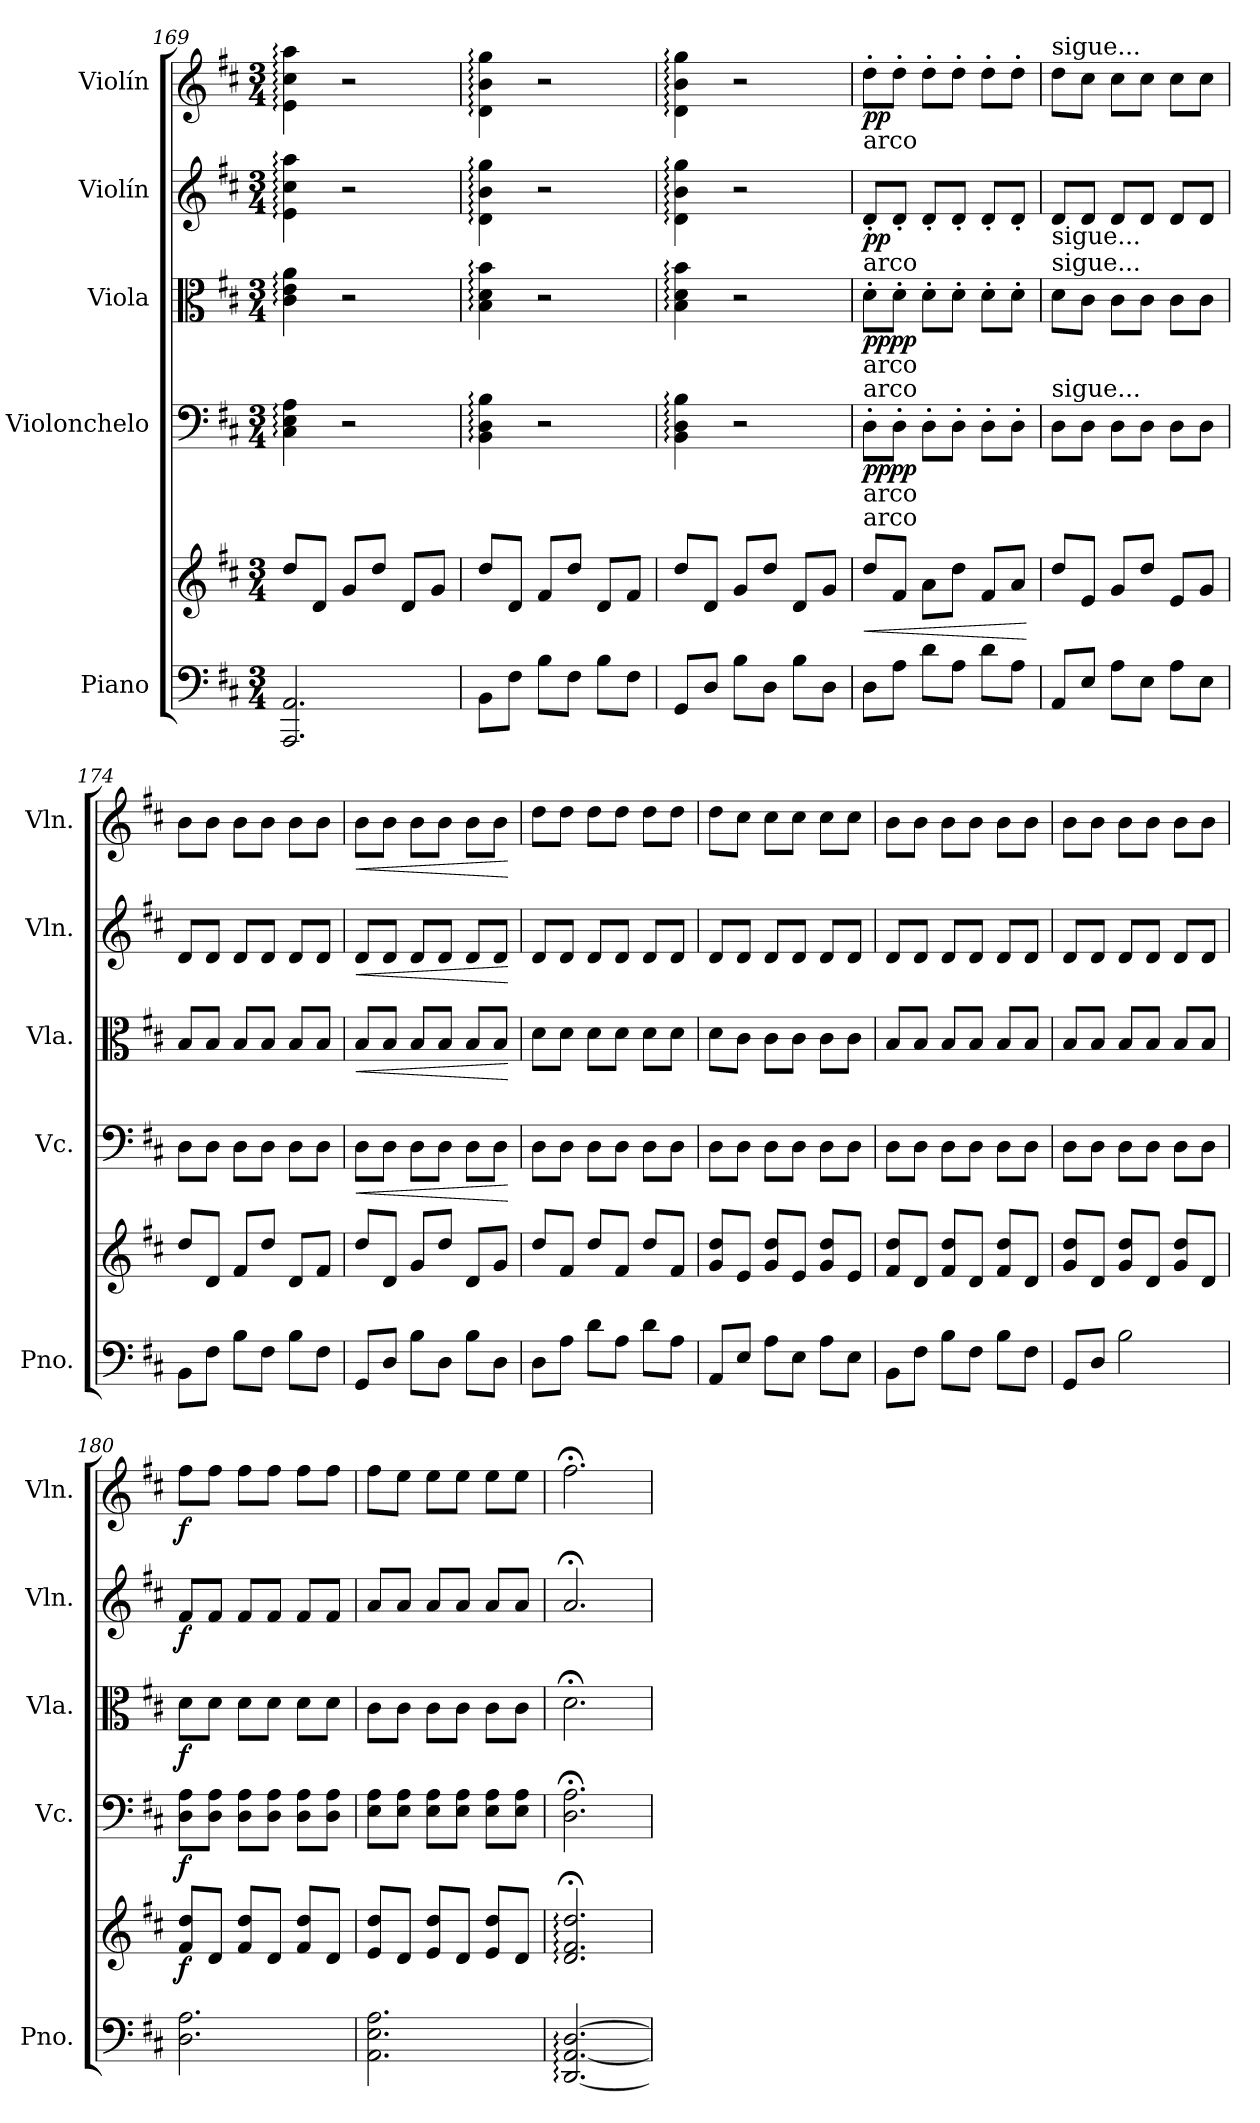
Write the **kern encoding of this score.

**kern	**kern	**dynam	**kern	**dynam	**kern	**dynam	**kern	**dynam	**kern	**dynam
*part5	*part5	*part5	*part4	*part4	*part3	*part3	*part2	*part2	*part1	*part1
*staff6	*staff5	*staff5/6	*staff4	*staff4	*staff3	*staff3	*staff2	*staff2	*staff1	*staff1
*I"Piano	*	*	*I"Violonchelo	*	*I"Viola	*	*I"Violín	*	*I"Violín	*
*I'Pno.	*	*	*I'Vc.	*	*I'Vla.	*	*I'Vln.	*	*I'Vln.	*
*clefF4	*clefG2	*	*clefF4	*	*clefC3	*	*clefG2	*	*clefG2	*
*k[f#c#]	*k[f#c#]	*	*k[f#c#]	*	*k[f#c#]	*	*k[f#c#]	*	*k[f#c#]	*
*M3/4	*M3/4	*	*M3/4	*	*M3/4	*	*M3/4	*	*M3/4	*
=169	=169	=169	=169	=169	=169	=169	=169	=169	=169	=169
2.AAA/ 2.AA/	8dd/L	.	4C#\: 4E\: 4A\:	.	4c#\: 4e\: 4a\:	.	4e\: 4cc#\: 4aa\:	.	4e\: 4cc#\: 4aa\:	.
.	8d/J	.	.	.	.	.	.	.	.	.
.	8g/L	.	2r	.	2r	.	2r	.	2r	.
.	8dd/J	.	.	.	.	.	.	.	.	.
.	8d/L	.	.	.	.	.	.	.	.	.
.	8g/J	.	.	.	.	.	.	.	.	.
=170	=170	=170	=170	=170	=170	=170	=170	=170	=170	=170
8BB\L	8dd/L	.	4BB\: 4D\: 4B\:	.	4B\: 4d\: 4b\:	.	4d\: 4b\: 4gg\:	.	4d\: 4b\: 4gg\:	.
8F#\J	8d/J	.	.	.	.	.	.	.	.	.
8B\L	8f#/L	.	2r	.	2r	.	2r	.	2r	.
8F#\J	8dd/J	.	.	.	.	.	.	.	.	.
8B\L	8d/L	.	.	.	.	.	.	.	.	.
8F#\J	8f#/J	.	.	.	.	.	.	.	.	.
=171	=171	=171	=171	=171	=171	=171	=171	=171	=171	=171
8GG/L	8dd/L	.	4BB\: 4D\: 4B\:	.	4B\: 4d\: 4b\:	.	4d\: 4b\: 4gg\:	.	4d\: 4b\: 4gg\:	.
8D/J	8d/J	.	.	.	.	.	.	.	.	.
8B\L	8g/L	.	2r	.	2r	.	2r	.	2r	.
8D\J	8dd/J	.	.	.	.	.	.	.	.	.
8B\L	8d/L	.	.	.	.	.	.	.	.	.
8D\J	8g/J	.	.	.	.	.	.	.	.	.
=172	=172	=172	=172	=172	=172	=172	=172	=172	=172	=172
!	!	!	!	!	!	!	!	!	!LO:TX:b:t=arco	!
!	!	!	!	!	!	!	!LO:TX:b:t=arco	!	!	!
!	!	!	!	!	!LO:TX:b:t=arco	!	!	!	!	!
!	!	!	!	!	!LO:TX:b:t=arco	!	!	!	!	!
!	!	!	!LO:TX:b:t=arco	!	!	!	!	!	!	!
!	!	!	!LO:TX:b:t=arco	!	!	!	!	!	!	!
!	!	!LO:HP:b	!	!LO:DY:b	!	!	!	!	!	!
!	!	!	!	!LO:DY:n=1:b	!	!LO:DY:b	!	!	!	!
!	!	!	!	!	!	!LO:DY:n=1:b	!	!LO:DY:b	!	!LO:DY:b
8D\L	8dd/L	<	8D'\L	pp pp	8d'\L	pp pp	8d'/L	pp	8dd'\L	pp
8A\J	8f#/J	.	8D'\J	.	8d'\J	.	8d'/J	.	8dd'\J	.
8d\L	8a\L	.	8D'\L	.	8d'\L	.	8d'/L	.	8dd'\L	.
8A\J	8dd\J	.	8D'\J	.	8d'\J	.	8d'/J	.	8dd'\J	.
8d\L	8f#/L	.	8D'\L	.	8d'\L	.	8d'/L	.	8dd'\L	.
8A\J	8a/J	.	8D'\J	.	8d'\J	.	8d'/J	.	8dd'\J	.
.	.	[	.	.	.	.	.	.	.	.
=173	=173	=173	=173	=173	=173	=173	=173	=173	=173	=173
!	!	!	!	!	!	!	!	!	!LO:TX:a:t=sigue...	!
!	!	!	!	!	!	!	!LO:TX:b:t=sigue...	!	!	!
!	!	!	!	!	!LO:TX:a:t=sigue...	!	!	!	!	!
!	!	!	!LO:TX:a:t=sigue...	!	!	!	!	!	!	!
8AA/L	8dd/L	.	8D\L	.	8d\L	.	8d/L	.	8dd\L	.
8E/J	8e/J	.	8D\J	.	8c#\J	.	8d/J	.	8cc#\J	.
8A\L	8g/L	.	8D\L	.	8c#\L	.	8d/L	.	8cc#\L	.
8E\J	8dd/J	.	8D\J	.	8c#\J	.	8d/J	.	8cc#\J	.
8A\L	8e/L	.	8D\L	.	8c#\L	.	8d/L	.	8cc#\L	.
8E\J	8g/J	.	8D\J	.	8c#\J	.	8d/J	.	8cc#\J	.
!!LO:LB:g=z
=174	=174	=174	=174	=174	=174	=174	=174	=174	=174	=174
8BB\L	8dd/L	.	8D\L	.	8B/L	.	8d/L	.	8b\L	.
8F#\J	8d/J	.	8D\J	.	8B/J	.	8d/J	.	8b\J	.
8B\L	8f#/L	.	8D\L	.	8B/L	.	8d/L	.	8b\L	.
8F#\J	8dd/J	.	8D\J	.	8B/J	.	8d/J	.	8b\J	.
8B\L	8d/L	.	8D\L	.	8B/L	.	8d/L	.	8b\L	.
8F#\J	8f#/J	.	8D\J	.	8B/J	.	8d/J	.	8b\J	.
=175	=175	=175	=175	=175	=175	=175	=175	=175	=175	=175
!	!	!	!	!LO:HP:b	!	!LO:HP:b	!	!LO:HP:b	!	!LO:HP:b
8GG/L	8dd/L	.	8D\L	<	8B/L	<	8d/L	<	8b\L	<
8D/J	8d/J	.	8D\J	.	8B/J	.	8d/J	.	8b\J	.
8B\L	8g/L	.	8D\L	.	8B/L	.	8d/L	.	8b\L	.
8D\J	8dd/J	.	8D\J	.	8B/J	.	8d/J	.	8b\J	.
8B\L	8d/L	.	8D\L	.	8B/L	.	8d/L	.	8b\L	.
8D\J	8g/J	.	8D\J	.	8B/J	.	8d/J	.	8b\J	.
.	.	.	.	[	.	[	.	[	.	[
=176	=176	=176	=176	=176	=176	=176	=176	=176	=176	=176
8D\L	8dd/L	.	8D\L	.	8d\L	.	8d/L	.	8dd\L	.
8A\J	8f#/J	.	8D\J	.	8d\J	.	8d/J	.	8dd\J	.
8d\L	8dd/L	.	8D\L	.	8d\L	.	8d/L	.	8dd\L	.
8A\J	8f#/J	.	8D\J	.	8d\J	.	8d/J	.	8dd\J	.
8d\L	8dd/L	.	8D\L	.	8d\L	.	8d/L	.	8dd\L	.
8A\J	8f#/J	.	8D\J	.	8d\J	.	8d/J	.	8dd\J	.
=177	=177	=177	=177	=177	=177	=177	=177	=177	=177	=177
8AA/L	8g/ 8dd/L	.	8D\L	.	8d\L	.	8d/L	.	8dd\L	.
8E/J	8e/J	.	8D\J	.	8c#\J	.	8d/J	.	8cc#\J	.
8A\L	8g/ 8dd/L	.	8D\L	.	8c#\L	.	8d/L	.	8cc#\L	.
8E\J	8e/J	.	8D\J	.	8c#\J	.	8d/J	.	8cc#\J	.
8A\L	8g/ 8dd/L	.	8D\L	.	8c#\L	.	8d/L	.	8cc#\L	.
8E\J	8e/J	.	8D\J	.	8c#\J	.	8d/J	.	8cc#\J	.
=178	=178	=178	=178	=178	=178	=178	=178	=178	=178	=178
8BB\L	8f#/ 8dd/L	.	8D\L	.	8B/L	.	8d/L	.	8b\L	.
8F#\J	8d/J	.	8D\J	.	8B/J	.	8d/J	.	8b\J	.
8B\L	8f#/ 8dd/L	.	8D\L	.	8B/L	.	8d/L	.	8b\L	.
8F#\J	8d/J	.	8D\J	.	8B/J	.	8d/J	.	8b\J	.
8B\L	8f#/ 8dd/L	.	8D\L	.	8B/L	.	8d/L	.	8b\L	.
8F#\J	8d/J	.	8D\J	.	8B/J	.	8d/J	.	8b\J	.
=179	=179	=179	=179	=179	=179	=179	=179	=179	=179	=179
8GG/L	8g/ 8dd/L	.	8D\L	.	8B/L	.	8d/L	.	8b\L	.
8D/J	8d/J	.	8D\J	.	8B/J	.	8d/J	.	8b\J	.
2B\	8g/ 8dd/L	.	8D\L	.	8B/L	.	8d/L	.	8b\L	.
.	8d/J	.	8D\J	.	8B/J	.	8d/J	.	8b\J	.
.	8g/ 8dd/L	.	8D\L	.	8B/L	.	8d/L	.	8b\L	.
.	8d/J	.	8D\J	.	8B/J	.	8d/J	.	8b\J	.
!!LO:PB:g=z
=180	=180	=180	=180	=180	=180	=180	=180	=180	=180	=180
!	!	!LO:DY:b	!	!LO:DY:b	!	!LO:DY:b	!	!LO:DY:b	!	!LO:DY:b
2.D\ 2.A\	8f#/ 8dd/L	f	8D\ 8A\L	f	8d\L	f	8f#/L	f	8ff#\L	f
.	8d/J	.	8D\ 8A\J	.	8d\J	.	8f#/J	.	8ff#\J	.
.	8f#/ 8dd/L	.	8D\ 8A\L	.	8d\L	.	8f#/L	.	8ff#\L	.
.	8d/J	.	8D\ 8A\J	.	8d\J	.	8f#/J	.	8ff#\J	.
.	8f#/ 8dd/L	.	8D\ 8A\L	.	8d\L	.	8f#/L	.	8ff#\L	.
.	8d/J	.	8D\ 8A\J	.	8d\J	.	8f#/J	.	8ff#\J	.
=181	=181	=181	=181	=181	=181	=181	=181	=181	=181	=181
2.AA\ 2.E\ 2.A\	8e/ 8dd/L	.	8E\ 8A\L	.	8c#\L	.	8a/L	.	8ff#\L	.
.	8d/J	.	8E\ 8A\J	.	8c#\J	.	8a/J	.	8ee\J	.
.	8e/ 8dd/L	.	8E\ 8A\L	.	8c#\L	.	8a/L	.	8ee\L	.
.	8d/J	.	8E\ 8A\J	.	8c#\J	.	8a/J	.	8ee\J	.
.	8e/ 8dd/L	.	8E\ 8A\L	.	8c#\L	.	8a/L	.	8ee\L	.
.	8d/J	.	8E\ 8A\J	.	8c#\J	.	8a/J	.	8ee\J	.
=182	=182	=182	=182	=182	=182	=182	=182	=182	=182	=182
[2.DD/: [2.AA/: [2.D/:	2.d/;<:Z 2.f#/;<:Z 2.dd/;<:Z	.	2.D\;<Z 2.A\;<Z	.	2.d;<Z\	.	2.a;<Z/	.	2.ff#;<Z\	.
=	=	=	=	=	=	=	=	=	=	=
*-	*-	*-	*-	*-	*-	*-	*-	*-	*-	*-
